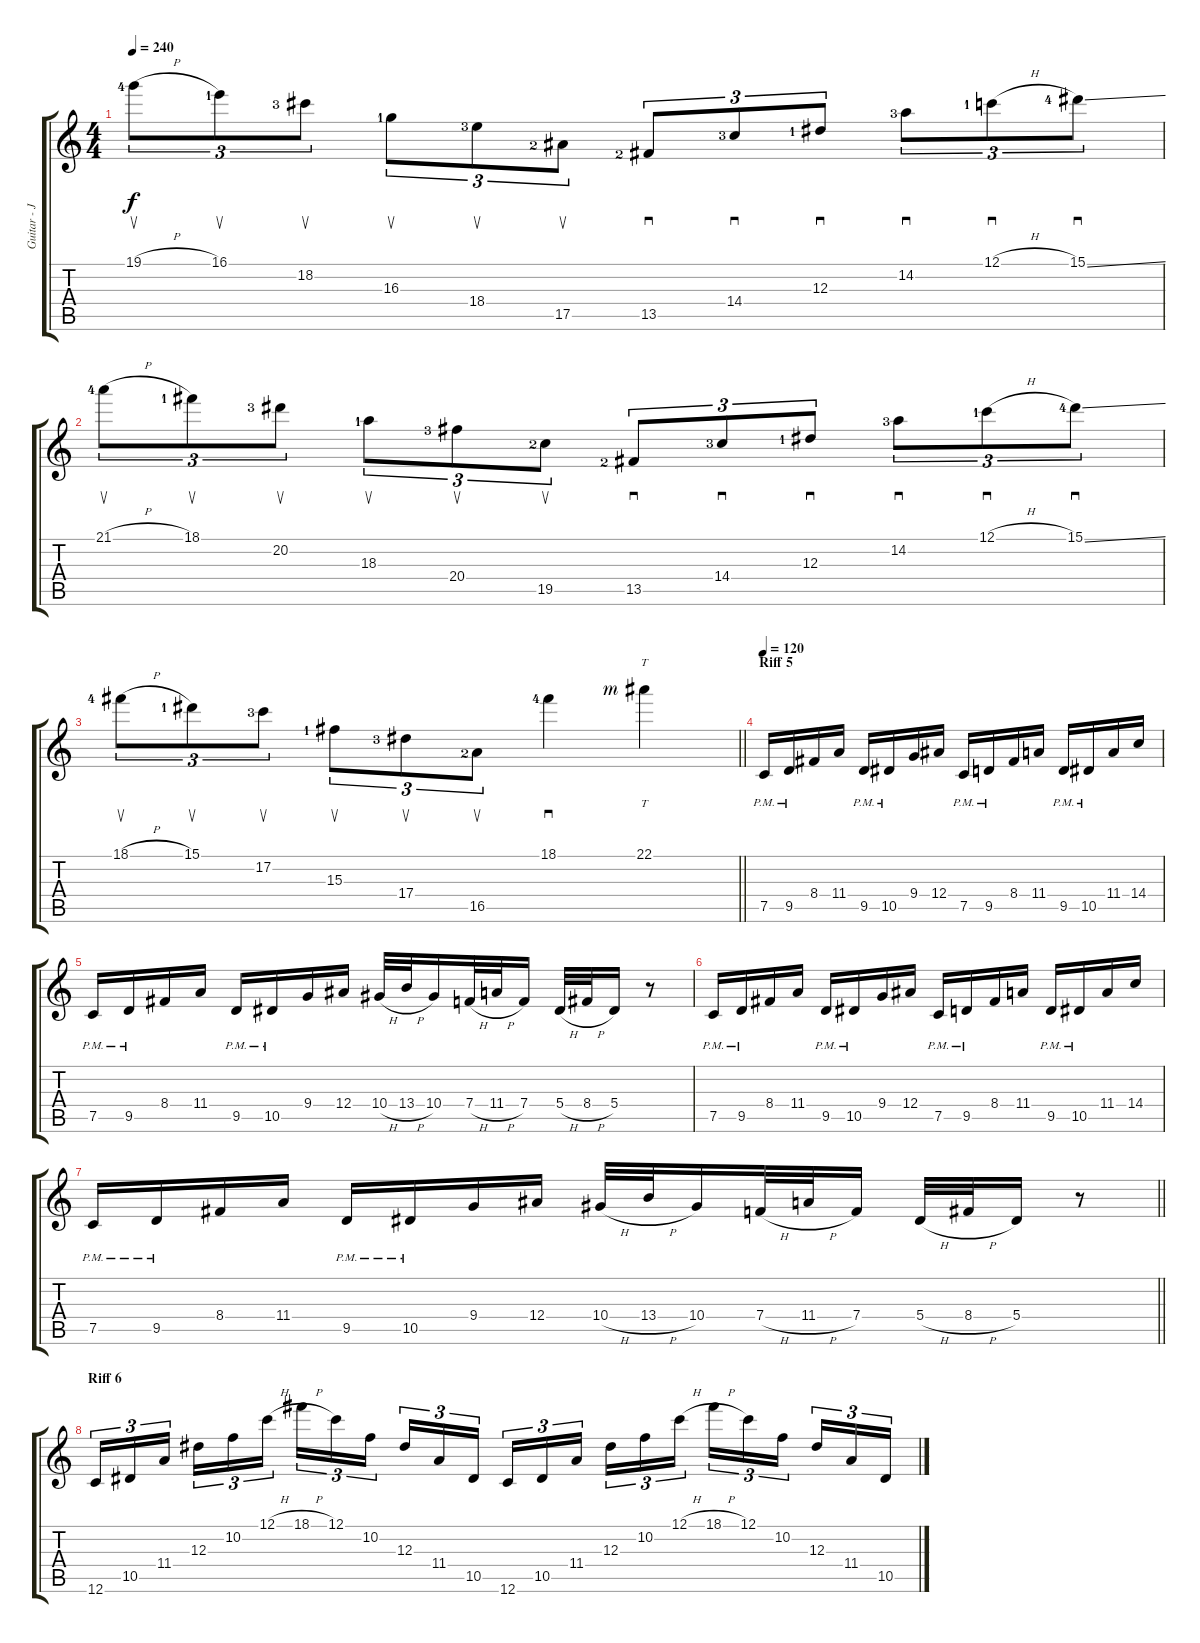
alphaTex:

\track ("Guitar - Josh Hemandez" "Guitar - J") {instrument distortionguitar}
\staff {score tabs}
\tuning (C4 G3 Eb3 Bb2 F2 C2) {hide}
\ts (4 4)
\tempo 240
\clef g2
\ks c
19.1{h lf 5}.8{su tu (3 2) dy f} 16.1{lf 2}.8{su tu (3 2)} 18.2{lf 4}.8{su tu (3 2)} 16.3{lf 2}.8{su tu (3 2)} 18.4{lf 4}.8{su tu (3 2)} 17.5{lf 3}.8{su tu (3 2)} 13.5{lf 3}.8{sd tu (3 2)} 14.4{lf 4}.8{sd tu (3 2)} 12.3{lf 2}.8{sd tu (3 2)} 14.2{lf 4}.8{sd tu (3 2)} 12.1{h lf 2}.8{sd tu (3 2)} 15.1{ss lf 5}.8{sd tu (3 2)} |
21.1{h lf 5}.8{su tu (3 2)} 18.1{lf 2}.8{su tu (3 2)} 20.2{lf 4}.8{su tu (3 2)} 18.3{lf 2}.8{su tu (3 2)} 20.4{lf 4}.8{su tu (3 2)} 19.5{lf 3}.8{su tu (3 2)} 13.5{lf 3}.8{sd tu (3 2)} 14.4{lf 4}.8{sd tu (3 2)} 12.3{lf 2}.8{sd tu (3 2)} 14.2{lf 4}.8{sd tu (3 2)} 12.1{h lf 2}.8{sd tu (3 2)} 15.1{ss lf 5}.8{sd tu (3 2)} |
\barLineRight lightlight
18.1{h lf 5}.8{su tu (3 2)} 15.1{lf 2}.8{su tu (3 2)} 17.2{lf 4}.8{su tu (3 2)} 15.3{lf 2}.8{su tu (3 2)} 17.4{lf 4}.8{su tu (3 2)} 16.5{lf 3}.8{su tu (3 2)} 18.1{lf 5}.4{sd} 22.1{rf 3}.4{tt} |
\section ("" "Riff 5")
\tempo 120
7.5{pm}.16 9.5{pm}.16 8.4.16 11.4.16 9.5{pm}.16 10.5{pm}.16 9.4.16 12.4.16 7.5{pm}.16 9.5{pm}.16 8.4.16 11.4.16 9.5{pm}.16 10.5{pm}.16 11.4.16 14.4.16 |
7.5{pm}.16 9.5{pm}.16 8.4.16 11.4.16 9.5{pm}.16 10.5{pm}.16 9.4.16 12.4.16 10.4{h}.32 13.4{h}.32 10.4.16 7.4{h}.32 11.4{h}.32 7.4.16 5.4{h}.32 8.4{h}.32 5.4.16 r.8 |
7.5{pm}.16 9.5{pm}.16 8.4.16 11.4.16 9.5{pm}.16 10.5{pm}.16 9.4.16 12.4.16 7.5{pm}.16 9.5{pm}.16 8.4.16 11.4.16 9.5{pm}.16 10.5{pm}.16 11.4.16 14.4.16 |
\barLineRight lightlight
7.5{pm}.16 9.5{pm}.16 8.4.16 11.4.16 9.5{pm}.16 10.5{pm}.16 9.4.16 12.4.16 10.4{h}.32 13.4{h}.32 10.4.16 7.4{h}.32 11.4{h}.32 7.4.16 5.4{h}.32 8.4{h}.32 5.4.16 r.8 |
\section ("" "Riff 6")
12.6.16{tu (3 2)} 10.5.16{tu (3 2)} 11.4.16{tu (3 2) beam splitsecondary} 12.3.16{tu (3 2)} 10.2.16{tu (3 2)} 12.1{h}.16{tu (3 2)} 18.1{h}.16{tu (3 2)} 12.1.16{tu (3 2)} 10.2.16{tu (3 2) beam splitsecondary} 12.3.16{tu (3 2)} 11.4.16{tu (3 2)} 10.5.16{tu (3 2)} 12.6.16{tu (3 2)} 10.5.16{tu (3 2)} 11.4.16{tu (3 2) beam splitsecondary} 12.3.16{tu (3 2)} 10.2.16{tu (3 2)} 12.1{h}.16{tu (3 2)} 18.1{h}.16{tu (3 2)} 12.1.16{tu (3 2)} 10.2.16{tu (3 2) beam splitsecondary} 12.3.16{tu (3 2)} 11.4.16{tu (3 2)} 10.5.16{tu (3 2)}
